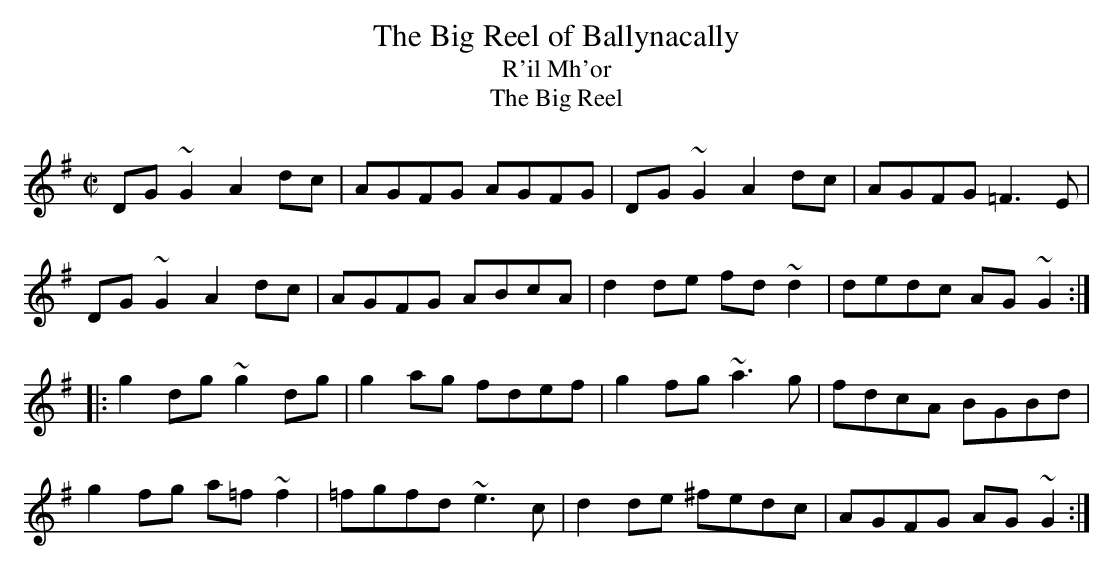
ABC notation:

X:1
T:Big Reel of Ballynacally, The
T:R'il Mh'or
T:Big Reel, The
M:C|
K:G
DG~G2 A2dc|AGFG AGFG|DG~G2 A2dc|AGFG =F3E|
DG~G2 A2dc|AGFG ABcA|d2de fd~d2|dedc AG~G2:|
|:g2dg ~g2dg|g2ag fdef|g2fg ~a3g|fdcA BGBd|
g2fg a=f~f2|=fgfd ~e3c|d2de ^fedc|AGFG AG~G2:|
